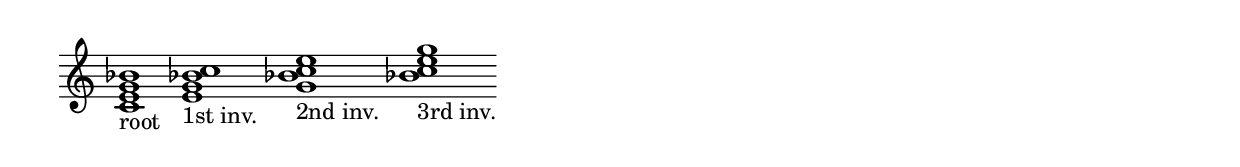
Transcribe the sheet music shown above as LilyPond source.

\version "2.18.2"
\header {
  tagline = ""
}

\score {

\new Staff \relative c' {
  \clef treble
  %\numericTimeSignature
  %\time 4/4
  \omit Staff.TimeSignature
  \cadenzaOn
  \textLengthOn

  <c e g bes>1 -"root"

  <c' e, g bes!> -"1st inv."

  <c e g, bes!> -"2nd inv."

  <c e g bes,!> -"3rd inv."
}

\layout {
    %  ragged-last = ##t
    %  line-width = 150\mm
    indent = 0\mm
}

%\midi {
%     \tempo 4 = 130
%}

} %score

